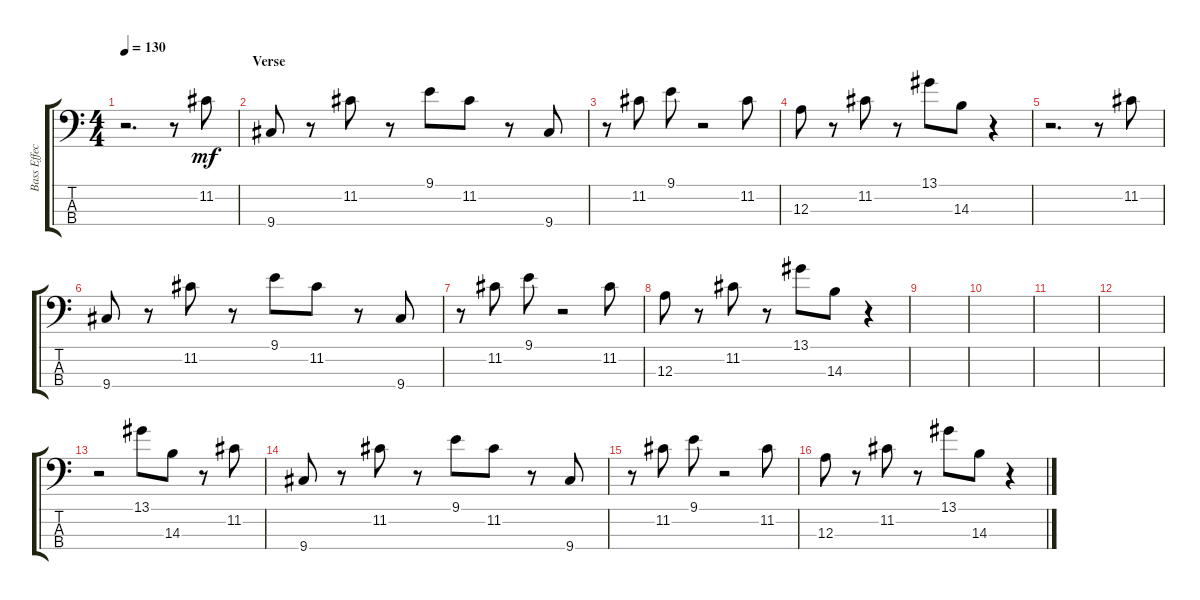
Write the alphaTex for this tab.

\track ("Bass Effect" "Bass Effec") {instrument overdrivenguitar}
\staff {score tabs}
\tuning (G2 D2 A1 E1) {hide}
\ts (4 4)
\tempo 130
\clef f4
\ks c
r.2{d dy mf} r.8 11.2.8 |
\section ("" "Verse")
9.4.8 r.8 11.2.8 r.8 9.1.8 11.2.8 r.8 9.4.8 |
r.8 11.2.8 9.1.8 r.2 11.2.8 |
12.3.8 r.8 11.2.8 r.8 13.1.8 14.3.8 r.4 |
r.2{d} r.8 11.2.8 |
9.4.8 r.8 11.2.8 r.8 9.1.8 11.2.8 r.8 9.4.8 |
r.8 11.2.8 9.1.8 r.2 11.2.8 |
12.3.8 r.8 11.2.8 r.8 13.1.8 14.3.8 r.4 |
|
|
|
|
r.2 13.1.8 14.3.8 r.8 11.2.8 |
9.4.8 r.8 11.2.8 r.8 9.1.8 11.2.8 r.8 9.4.8 |
r.8 11.2.8 9.1.8 r.2 11.2.8 |
12.3.8 r.8 11.2.8 r.8 13.1.8 14.3.8 r.4
